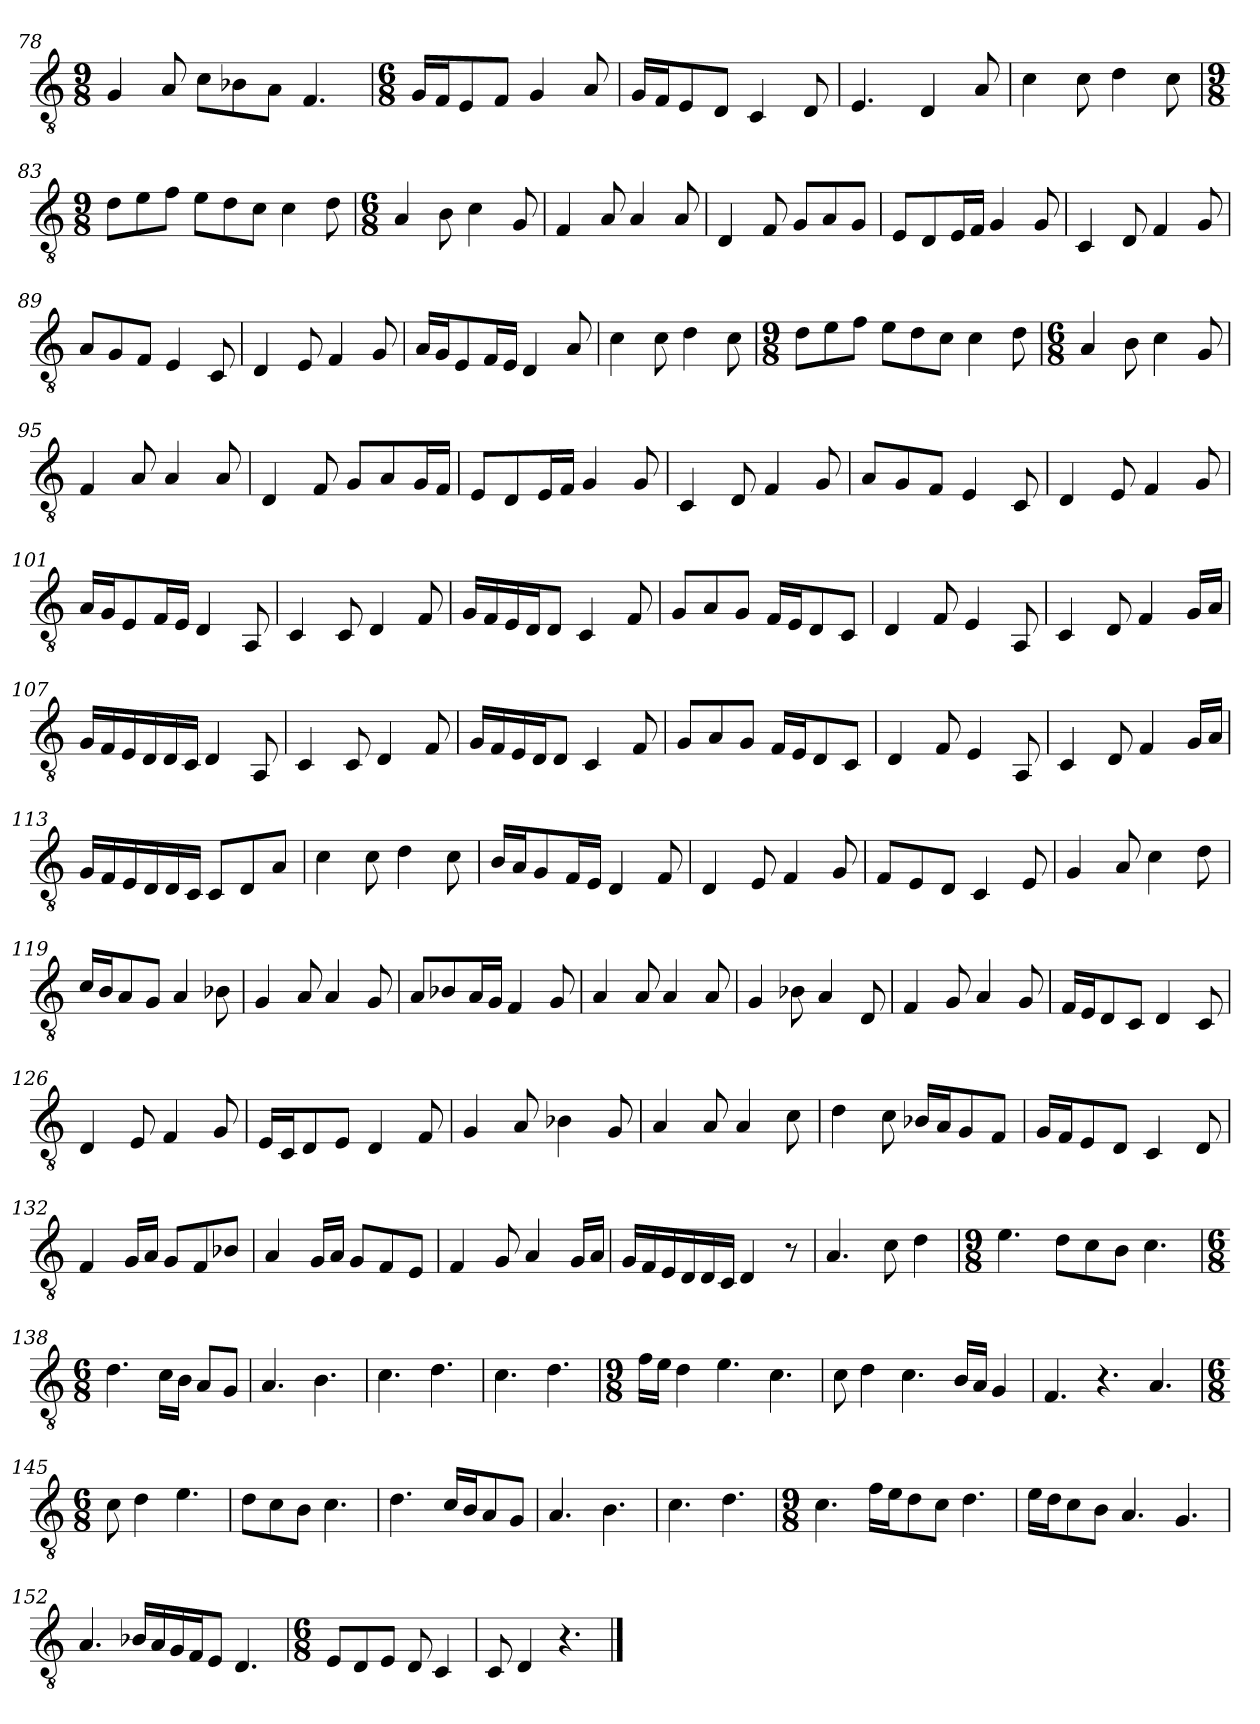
**kern
*part1
*staff1
*clefGv2
*k[]
*C:
*M9/8
=78
4G/
8A/
8c\L
8B-X\
8A\J
4.F/
=79
*M6/8
16G/LL
16F/J
8E/
8F/J
4G/
8A/
!!LO:LB:g=z
=80
16G/LL
16F/J
8E/
8D/J
4C/
8D/
=81
4.E/
4D/
8A/
=82
4c\
8c\
4d\
8c\
=83
*M9/8
8d\L
8e\
8f\J
8e\L
8d\
8c\J
4c\
8d\
=84
*M6/8
4A/
8B\
4c\
8G/
=85
4F/
8A/
4A/
8A/
!!LO:PB:g=z
=86
4D/
8F/
8G/L
8A/
8G/J
=87
8E/L
8D/
16E/L
16F/JJ
4G/
8G/
=88
4C/
8D/
4F/
8G/
=89
8A/L
8G/
8F/J
4E/
8C/
=90
4D/
8E/
4F/
8G/
=91
16A/LL
16G/J
8E/
16F/L
16E/JJ
4D/
8A/
!!LO:LB:g=z
=92
4c\
8c\
4d\
8c\
=93
*M9/8
8d\L
8e\
8f\J
8e\L
8d\
8c\J
4c\
8d\
=94
*M6/8
4A/
8B\
4c\
8G/
=95
4F/
8A/
4A/
8A/
=96
4D/
8F/
8G/L
8A/
16G/L
16F/JJ
=97
8E/L
8D/
16E/L
16F/JJ
4G/
8G/
!!LO:LB:g=z
=98
4C/
8D/
4F/
8G/
=99
8A/L
8G/
8F/J
4E/
8C/
=100
4D/
8E/
4F/
8G/
=101
16A/LL
16G/J
8E/
16F/L
16E/JJ
4D/
8AA/
=102
4C/
8C/
4D/
8F/
=103
16G/LL
16F/
16E/
16D/J
8D/J
4C/
8F/
!!LO:LB:g=z
=104
8G/L
8A/
8G/J
16F/LL
16E/J
8D/
8C/J
=105
4D/
8F/
4E/
8AA/
=106
4C/
8D/
4F/
16G/LL
16A/JJ
=107
16G/LL
16F/
16E/
16D/
16D/
16C/JJ
4D/
8AA/
=108
4C/
8C/
4D/
8F/
=109
16G/LL
16F/
16E/
16D/J
8D/J
4C/
8F/
!!LO:LB:g=z
=110
8G/L
8A/
8G/J
16F/LL
16E/J
8D/
8C/J
=111
4D/
8F/
4E/
8AA/
=112
4C/
8D/
4F/
16G/LL
16A/JJ
=113
16G/LL
16F/
16E/
16D/
16D/
16C/JJ
8C/L
8D/
8A/J
=114
4c\
8c\
4d\
8c\
=115
16B/LL
16A/J
8G/
16F/L
16E/JJ
4D/
8F/
!!LO:LB:g=z
=116
4D/
8E/
4F/
8G/
=117
8F/L
8E/
8D/J
4C/
8E/
=118
4G/
8A/
4c\
8d\
=119
16c/LL
16B/J
8A/
8G/J
4A/
8B-X\
=120
4G/
8A/
4A/
8G/
=121
8A/L
8B-i/
16A/L
16G/JJ
4F/
8G/
!!LO:LB:g=z
=122
4A/
8A/
4A/
8A/
=123
4G/
8B-X\
4A/
8D/
=124
4F/
8G/
4A/
8G/
=125
16F/LL
16E/J
8D/
8C/J
4D/
8C/
=126
4D/
8E/
4F/
8G/
=127
16E/LL
16C/J
8D/
8E/J
4D/
8F/
!!LO:LB:g=z
=128
4G/
8A/
4B-X\
8G/
=129
4A/
8A/
4A/
8c\
=130
4d\
8c\
16B-i/LL
16A/J
8G/
8F/J
=131
16G/LL
16F/J
8E/
8D/J
4C/
8D/
=132
4F/
16G/LL
16A/JJ
8G/L
8F/
8B-X/J
=133
4A/
16G/LL
16A/JJ
8G/L
8F/
8E/J
!!LO:LB:g=z
=134
4F/
8G/
4A/
16G/LL
16A/JJ
=135
16G/LL
16F/
16E/
16D/
16D/
16C/JJ
4D/
8r
=136
4.A/
8c\
4d\
=137
*M9/8
4.e\
8d\L
8c\
8B\J
4.c\
=138
*M6/8
4.d\
16c\LL
16B\JJ
8A/L
8G/J
=139
4.A/
4.B\
!!LO:LB:g=z
=140
4.c\
4.d\
=141
4.c\
4.d\
=142
*M9/8
16f\LL
16e\JJ
4d\
4.e\
4.c\
=143
8c\
4d\
4.c\
16B/LL
16A/JJ
4G/
=144
4.F/
4.r
4.A/
=145
*M6/8
8c\
4d\
4.e\
!!LO:LB:g=z
=146
8d\L
8c\
8B\J
4.c\
=147
4.d\
16c/LL
16B/J
8A/
8G/J
=148
4.A/
4.B\
=149
4.c\
4.d\
=150
*M9/8
4.c\
16f\LL
16e\J
8d\
8c\J
4.d\
=151
16e\LL
16d\J
8c\
8B\J
4.A/
4.G/
!!LO:LB:g=z
=152
4.A/
16B-X/LL
16A/
16G/
16F/J
8E/J
4.D/
=153
*M6/8
8E/L
8D/
8E/J
8D/
4C/
=154
8C/
4D/
4.r
==
*-
